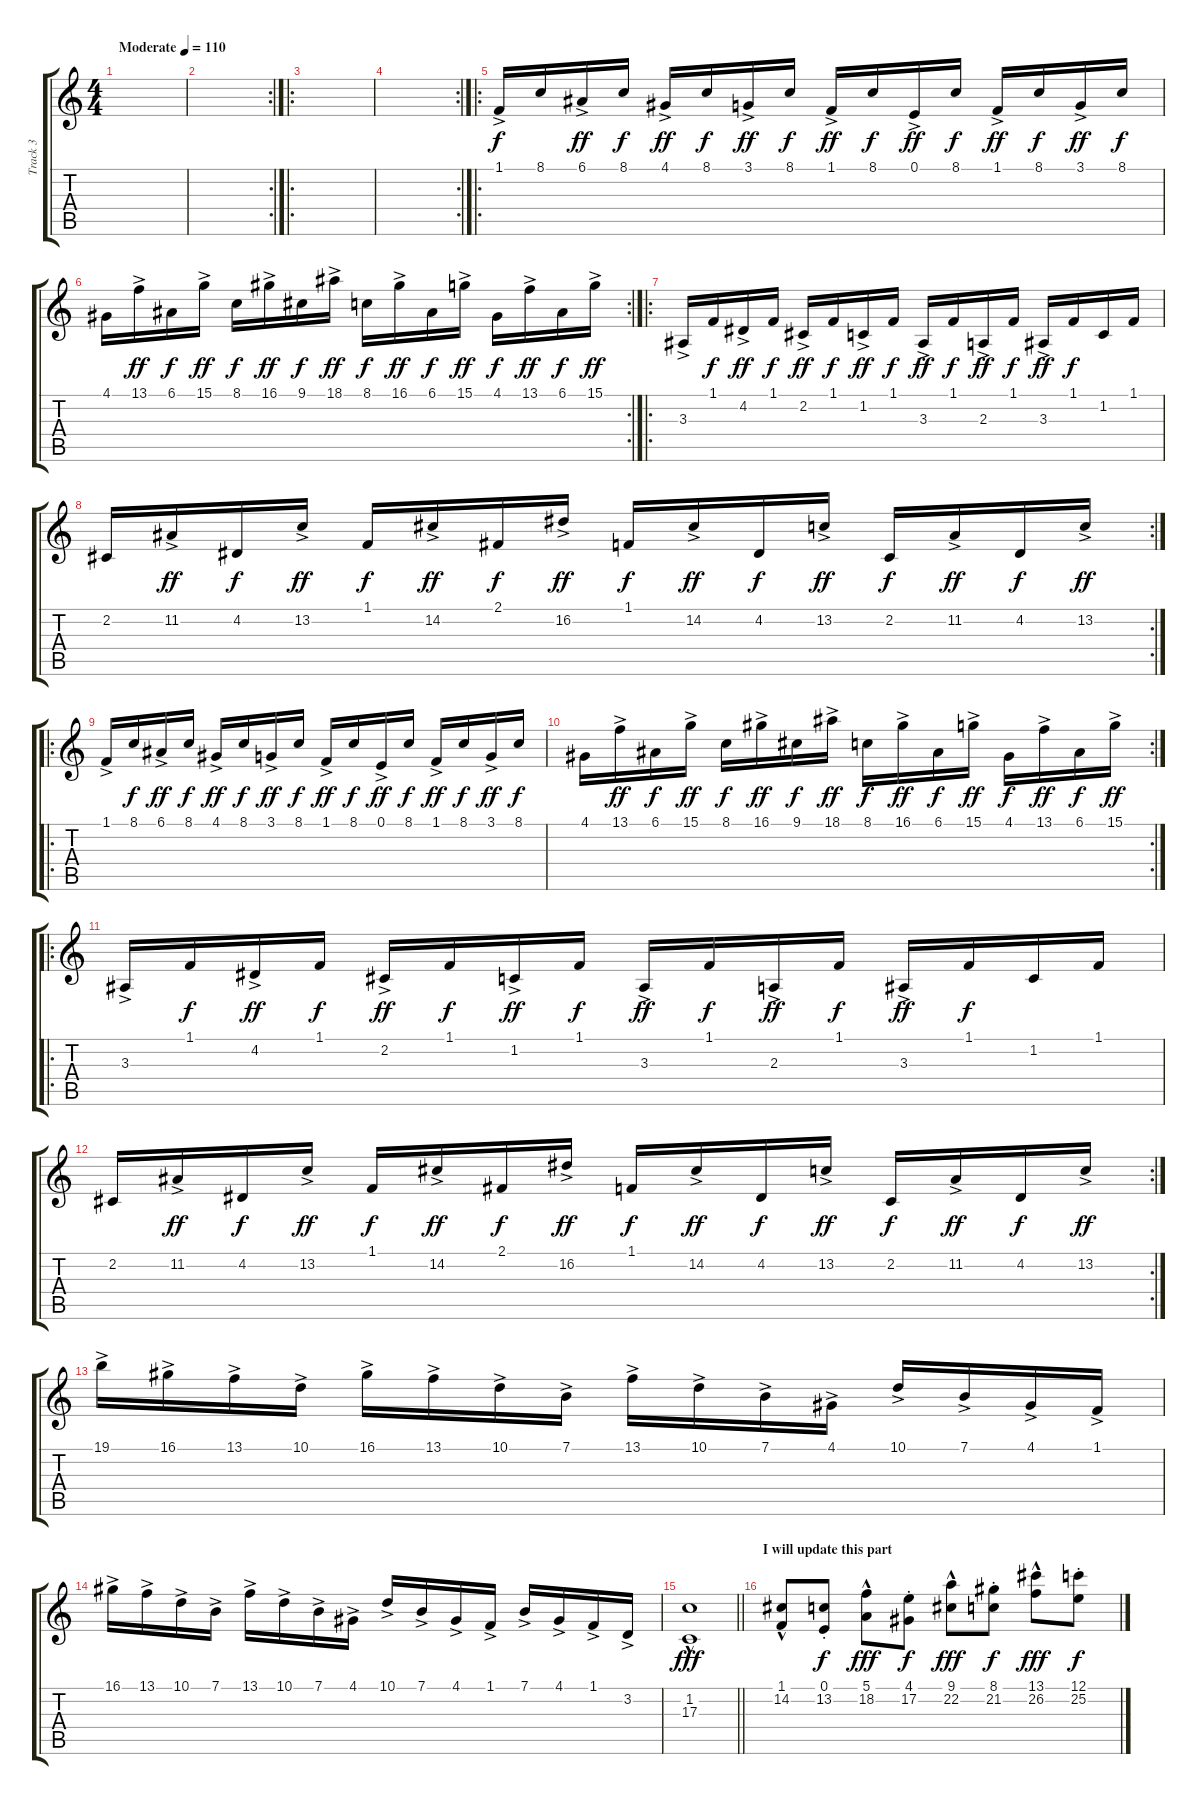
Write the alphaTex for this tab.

\track ("Track 3" "Track 3") {instrument churchorgan}
\staff {score tabs}
\tuning (E4 B3 G3 D3 A2 E2) {hide}
\ts (4 4)
\tempo (110 "Moderate")
\clef g2
\ks c
|
\rc 2
|
\ro
|
\rc 2
|
\ro
1.1{ac}.16 8.1.16{dy f} 6.1{ac}.16{dy ff} 8.1.16{dy f} 4.1{ac}.16{dy ff} 8.1.16{dy f} 3.1{ac}.16{dy ff} 8.1.16{dy f} 1.1{ac}.16{dy ff} 8.1.16{dy f} 0.1{ac}.16{dy ff} 8.1.16{dy f} 1.1{ac}.16{dy ff} 8.1.16{dy f} 3.1{ac}.16{dy ff} 8.1.16{dy f} |
\rc 2
4.1.16 13.1{ac}.16{dy ff} 6.1.16{dy f} 15.1{ac}.16{dy ff} 8.1.16{dy f} 16.1{ac}.16{dy ff} 9.1.16{dy f} 18.1{ac}.16{dy ff} 8.1.16{dy f} 16.1{ac}.16{dy ff} 6.1.16{dy f} 15.1{ac}.16{dy ff} 4.1.16{dy f} 13.1{ac}.16{dy ff} 6.1.16{dy f} 15.1{ac}.16{dy ff} |
\ro
3.3{ac}.16 1.1.16{dy f} 4.2{ac}.16{dy ff} 1.1.16{dy f} 2.2{ac}.16{dy ff} 1.1.16{dy f} 1.2{ac}.16{dy ff} 1.1.16{dy f} 3.3{ac}.16{dy ff} 1.1.16{dy f} 2.3{ac}.16{dy ff} 1.1.16{dy f} 3.3{ac}.16{dy ff} 1.1.16{dy f} 1.2.16 1.1.16 |
\rc 2
2.2.16 11.2{ac}.16{dy ff} 4.2.16{dy f} 13.2{ac}.16{dy ff} 1.1.16{dy f} 14.2{ac}.16{dy ff} 2.1.16{dy f} 16.2{ac}.16{dy ff} 1.1.16{dy f} 14.2{ac}.16{dy ff} 4.2.16{dy f} 13.2{ac}.16{dy ff} 2.2.16{dy f} 11.2{ac}.16{dy ff} 4.2.16{dy f} 13.2{ac}.16{dy ff} |
\ro
1.1{ac}.16 8.1.16{dy f} 6.1{ac}.16{dy ff} 8.1.16{dy f} 4.1{ac}.16{dy ff} 8.1.16{dy f} 3.1{ac}.16{dy ff} 8.1.16{dy f} 1.1{ac}.16{dy ff} 8.1.16{dy f} 0.1{ac}.16{dy ff} 8.1.16{dy f} 1.1{ac}.16{dy ff} 8.1.16{dy f} 3.1{ac}.16{dy ff} 8.1.16{dy f} |
\rc 2
4.1.16 13.1{ac}.16{dy ff} 6.1.16{dy f} 15.1{ac}.16{dy ff} 8.1.16{dy f} 16.1{ac}.16{dy ff} 9.1.16{dy f} 18.1{ac}.16{dy ff} 8.1.16{dy f} 16.1{ac}.16{dy ff} 6.1.16{dy f} 15.1{ac}.16{dy ff} 4.1.16{dy f} 13.1{ac}.16{dy ff} 6.1.16{dy f} 15.1{ac}.16{dy ff} |
\ro
3.3{ac}.16 1.1.16{dy f} 4.2{ac}.16{dy ff} 1.1.16{dy f} 2.2{ac}.16{dy ff} 1.1.16{dy f} 1.2{ac}.16{dy ff} 1.1.16{dy f} 3.3{ac}.16{dy ff} 1.1.16{dy f} 2.3{ac}.16{dy ff} 1.1.16{dy f} 3.3{ac}.16{dy ff} 1.1.16{dy f} 1.2.16 1.1.16 |
\rc 2
2.2.16 11.2{ac}.16{dy ff} 4.2.16{dy f} 13.2{ac}.16{dy ff} 1.1.16{dy f} 14.2{ac}.16{dy ff} 2.1.16{dy f} 16.2{ac}.16{dy ff} 1.1.16{dy f} 14.2{ac}.16{dy ff} 4.2.16{dy f} 13.2{ac}.16{dy ff} 2.2.16{dy f} 11.2{ac}.16{dy ff} 4.2.16{dy f} 13.2{ac}.16{dy ff} |
19.1{ac}.16 16.1{ac}.16 13.1{ac}.16 10.1{ac}.16 16.1{ac}.16 13.1{ac}.16 10.1{ac}.16 7.1{ac}.16 13.1{ac}.16 10.1{ac}.16 7.1{ac}.16 4.1{ac}.16 10.1{ac}.16 7.1{ac}.16 4.1{ac}.16 1.1{ac}.16 |
16.1{ac}.16 13.1{ac}.16 10.1{ac}.16 7.1{ac}.16 13.1{ac}.16 10.1{ac}.16 7.1{ac}.16 4.1{ac}.16 10.1{ac}.16 7.1{ac}.16 4.1{ac}.16 1.1{ac}.16 7.1{ac}.16 4.1{ac}.16 1.1{ac}.16 3.2{ac}.16 |
\barLineRight lightlight
(1.2{hac} 17.3{hac}).1{dy fff} |
\section ("" "I will update this part")
(1.1{hac} 14.2).8 (0.1 13.2{st}).8{dy f} (5.1{hac} 18.2).8{dy fff} (4.1 17.2{st}).8{dy f} (9.1{hac} 22.2).8{dy fff} (8.1 21.2{st}).8{dy f} (13.1{hac} 26.2).8{dy fff} (12.1 25.2{st}).8{dy f}
